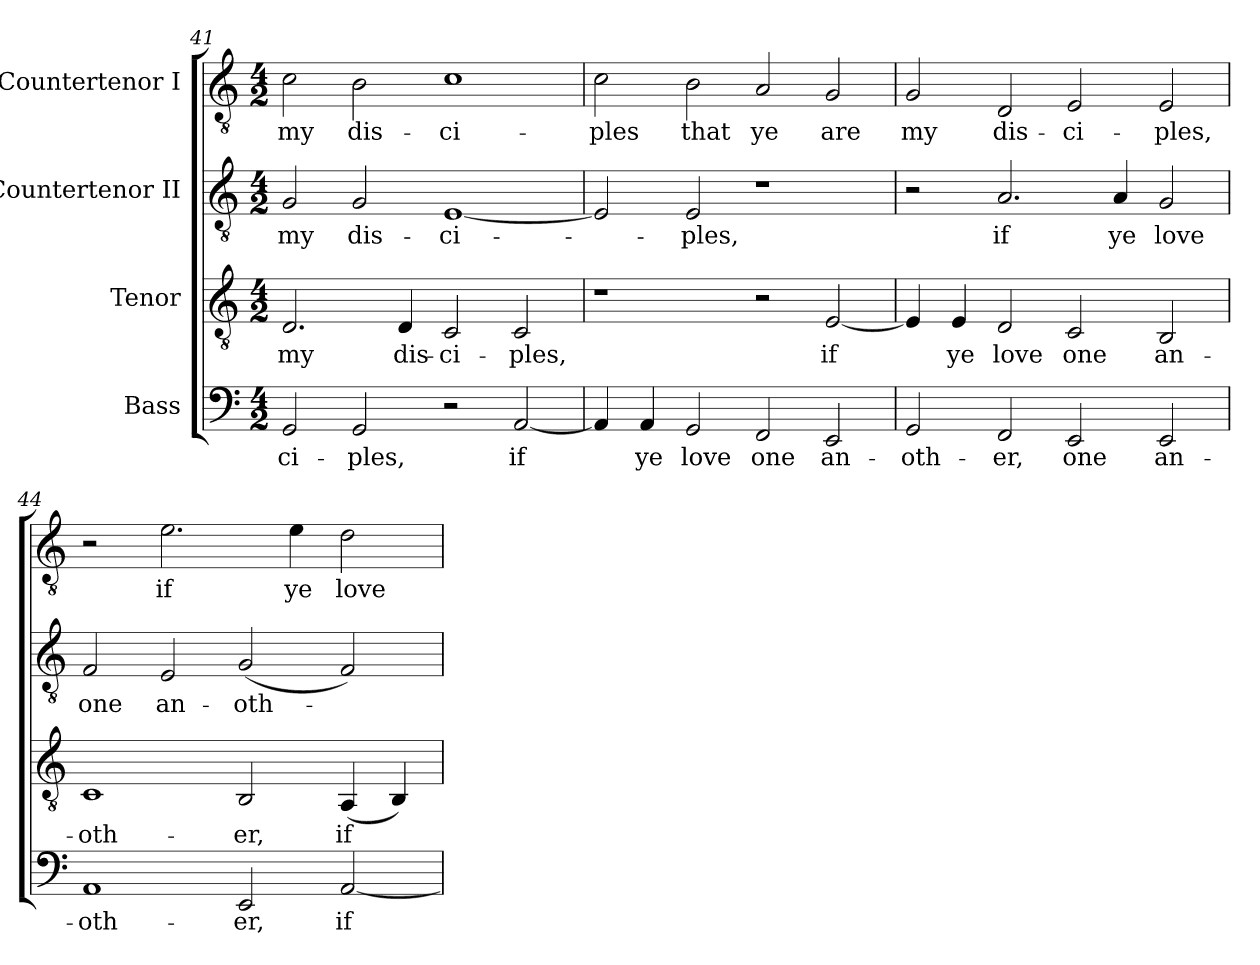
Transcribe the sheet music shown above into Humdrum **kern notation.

**kern	**text	**kern	**text	**kern	**text	**kern	**text
*part4	*part4	*part3	*part3	*part2	*part2	*part1	*part1
*staff4	*staff4	*staff3	*staff3	*staff2	*staff2	*staff1	*staff1
*I"Bass	*	*I"Tenor	*	*I"Countertenor II	*	*I"Countertenor I	*
*clefF4	*	*clefGv2	*	*clefGv2	*	*clefGv2	*
*	*	*k[]	*	*k[]	*	*	*
*	*	*C:	*	*C:	*	*	*
*M4/2	*	*M4/2	*	*M4/2	*	*M4/2	*
=41	=41	=41	=41	=41	=41	=41	=41
!	!LO:LY:b:cj	!	!LO:LY:b:cj	!	!LO:LY:b:cj	!	!LO:LY:b:cj
2GG/	-ci-	2.D/	my	2G/	my	2c\	my
!	!LO:LY:b:cj	!	!	!	!LO:LY:b:cj	!	!LO:LY:b:cj
2GG/	-ples,	.	.	2G/	dis-	2B\	dis-
!	!	!	!LO:LY:b:cj	!	!	!	!
.	.	4D/	dis-	.	.	.	.
!	!	!	!LO:LY:b:rj	!	!LO:LY:b:cj	!	!LO:LY:b:cj
2r	.	2C/	-ci-	[<1E	-ci-	1c	-ci-
!	!LO:LY:b:cj	!	!LO:LY:b:cj	!	!	!	!
[<2AA/	if	2C/	-ples,	.	.	.	.
=42	=42	=42	=42	=42	=42	=42	=42
!	!	!	!	!	!	!	!LO:LY:b:cj
4AA/]	.	1r	.	2E/]	.	2c\	-ples
!	!LO:LY:b:cj	!	!	!	!	!	!
4AA/	ye	.	.	.	.	.	.
!	!LO:LY:b:cj	!	!	!	!LO:LY:b:cj	!	!LO:LY:b:cj
2GG/	love	.	.	2E/	-ples,	2B\	that
!	!LO:LY:b:cj	!	!	!	!	!	!LO:LY:b:cj
2FF/	one	2r	.	1r	.	2A/	ye
!	!LO:LY:b:cj	!	!LO:LY:b:cj	!	!	!	!LO:LY:b:cj
2EE/	an-	[<2E/	if	.	.	2G/	are
=43	=43	=43	=43	=43	=43	=43	=43
!	!LO:LY:b:cj	!	!	!	!	!	!LO:LY:b:cj
2GG/	-oth-	4E/]	.	2r	.	2G/	my
!	!	!	!LO:LY:b:cj	!	!	!	!
.	.	4E/	ye	.	.	.	.
!	!LO:LY:b:cj	!	!LO:LY:b:cj	!	!LO:LY:b:cj	!	!LO:LY:b:cj
2FF/	-er,	2D/	love	2.A/	if	2D/	dis-
!	!LO:LY:b:cj	!	!LO:LY:b:cj	!	!	!	!LO:LY:b:cj
2EE/	one	2C/	one	.	.	2E/	-ci-
!	!	!	!	!	!LO:LY:b:cj	!	!
.	.	.	.	4A/	ye	.	.
!	!LO:LY:b:cj	!	!LO:LY:b:cj	!	!LO:LY:b:cj	!	!LO:LY:b:cj
2EE/	an-	2BB/	an-	2G/	love	2E/	-ples,
=44	=44	=44	=44	=44	=44	=44	=44
!	!LO:LY:b:cj	!	!LO:LY:b:cj	!	!LO:LY:b:cj	!	!
1AA	-oth-	1C	-oth-	2F/	one	2r	.
!	!	!	!	!	!LO:LY:b:cj	!	!LO:LY:b:cj
.	.	.	.	2E/	an-	2.e\	if
!	!LO:LY:b:cj	!	!LO:LY:b:cj	!	!LO:LY:b	!	!
2EE/	-er,	2BB/	-er,	(<2G/	-oth-	.	.
!	!	!	!	!	!	!	!LO:LY:b:cj
.	.	.	.	.	.	4e\	ye
!	!LO:LY:b:cj	!	!LO:LY:b:cj	!	!	!	!LO:LY:b:cj
[>2AA/	if	(<4AA/	if	2F/)	.	2d\	love
.	.	4BB/)	.	.	.	.	.
=	=	=	=	=	=	=	=
*-	*-	*-	*-	*-	*-	*-	*-
